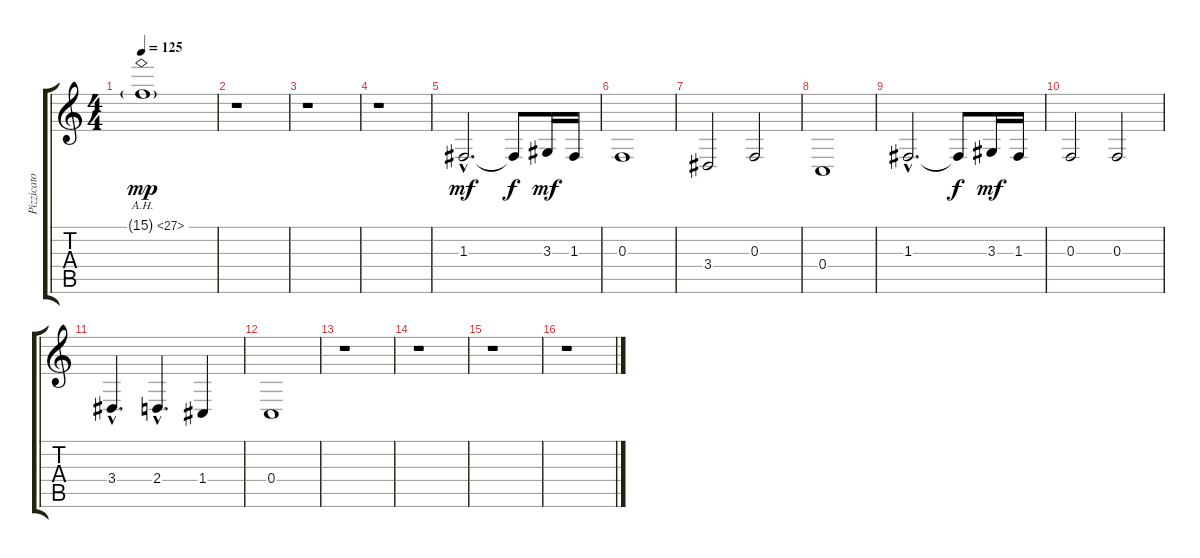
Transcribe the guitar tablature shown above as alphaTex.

\track ("Pizzicato" "Pizzicato") {instrument pizzicatostrings}
\staff {score tabs}
\tuning (D4 A3 F3 C3 G2 D2) {hide}
\ts (4 4)
\tempo 125
\clef g2
\ks c
15.1{ah 12 g}.1{dy mp} |
r.1 |
r.1 |
r.1 |
1.3{hac}.2{d dy mf instrument panflute} 1.3{t}.8{dy f} 3.3.16{dy mf} 1.3.16 |
0.3.1 |
3.4.2 0.3.2 |
0.4.1 |
1.3{hac}.2{d instrument panflute} 1.3{t}.8{dy f} 3.3.16{dy mf} 1.3.16 |
0.3.2 0.3.2 |
3.4{hac}.4{d} 2.4{hac}.4{d} 1.4.4 |
0.4.1 |
r.1 |
r.1 |
r.1 |
r.1
